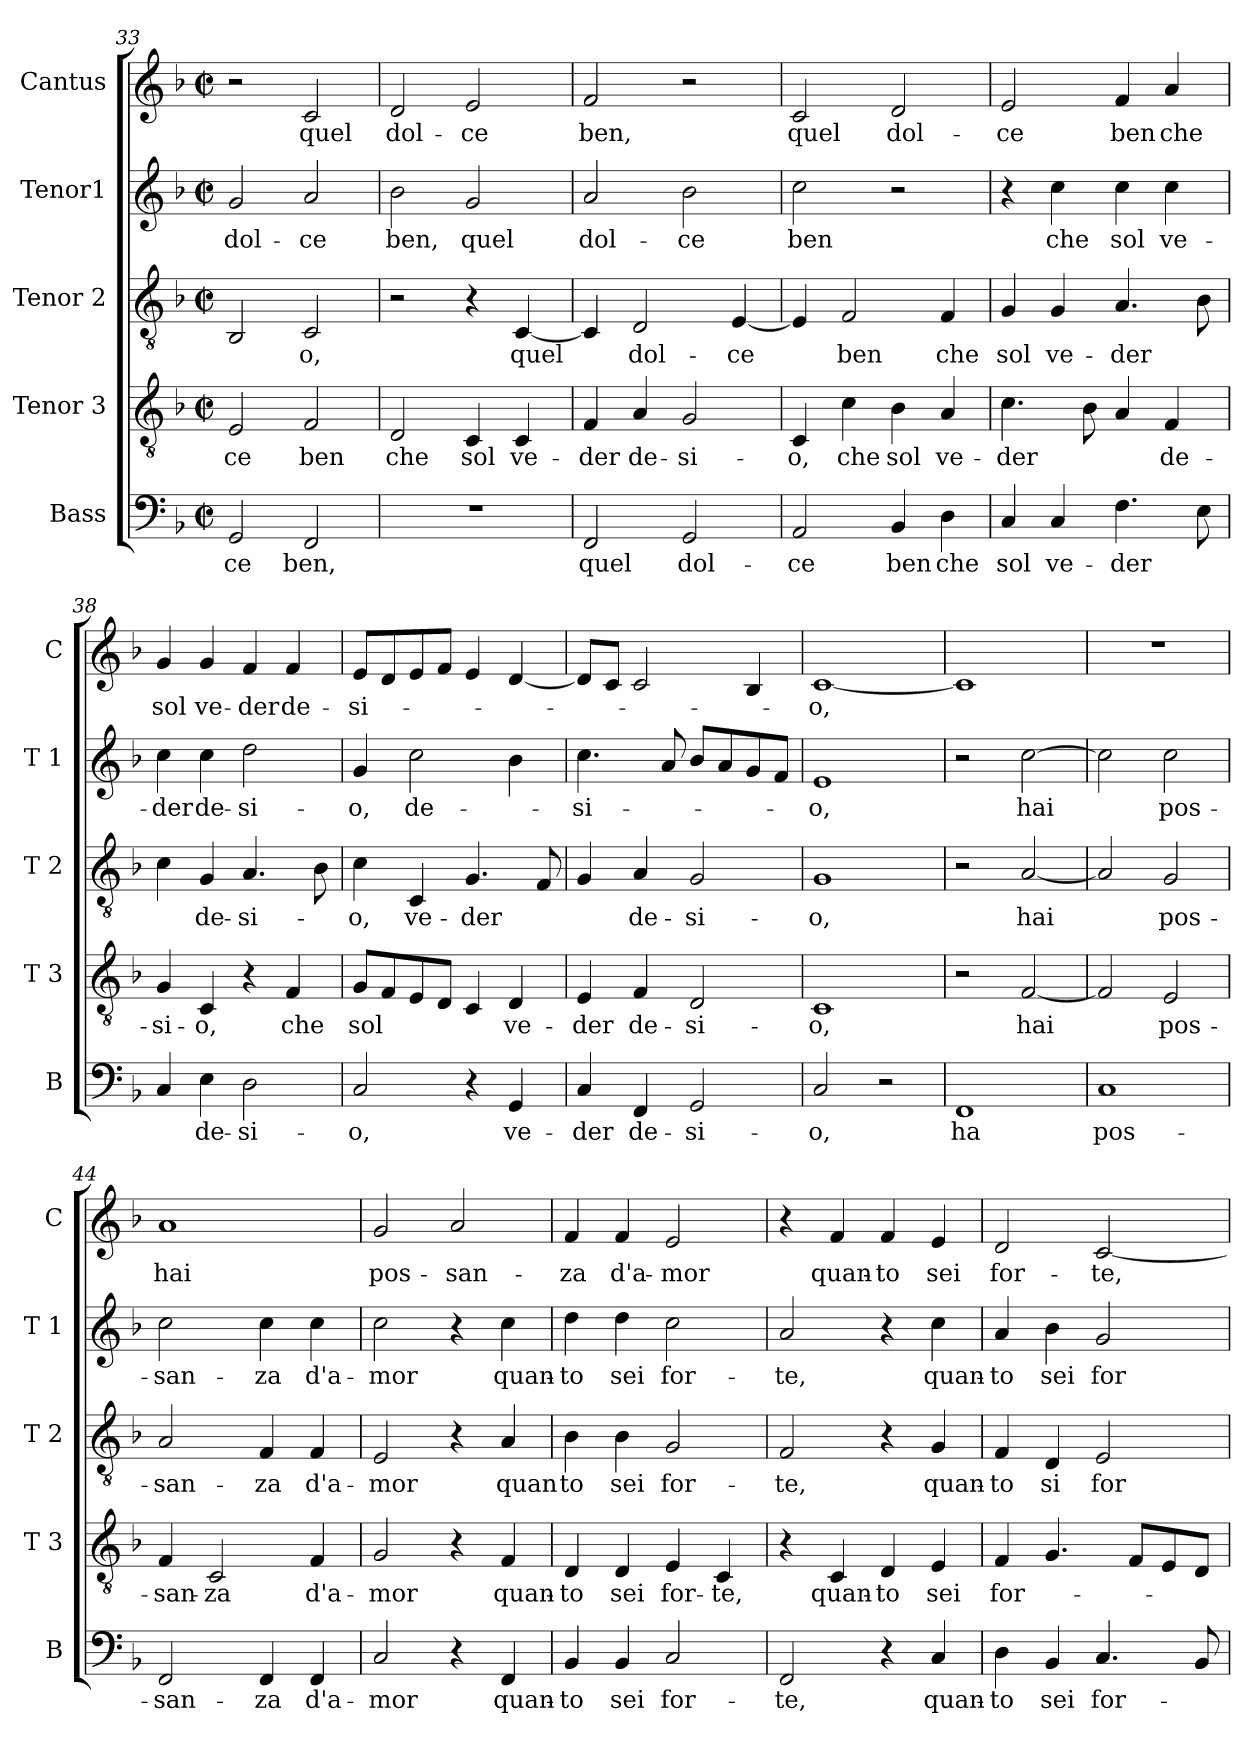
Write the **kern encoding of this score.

**kern	**text	**kern	**text	**kern	**text	**kern	**text	**kern	**text
*part5	*part5	*part4	*part4	*part3	*part3	*part2	*part2	*part1	*part1
*staff5	*staff5	*staff4	*staff4	*staff3	*staff3	*staff2	*staff2	*staff1	*staff1
*I"Bass	*	*I"Tenor 3	*	*I"Tenor 2	*	*I"Tenor1	*	*I"Cantus	*
*I'B	*	*I'T 3	*	*I'T 2	*	*I'T 1	*	*I'C	*
*clefF4	*	*clefGv2	*	*clefGv2	*	*clefG2	*	*clefG2	*
*k[b-]	*	*k[b-]	*	*k[b-]	*	*k[b-]	*	*k[b-]	*
*F:	*	*F:	*	*F:	*	*F:	*	*F:	*
*M2/2	*	*M2/2	*	*M2/2	*	*M2/2	*	*M2/2	*
*met(c|)	*	*met(c|)	*	*met(c|)	*	*met(c|)	*	*met(c|)	*
=33	=33	=33	=33	=33	=33	=33	=33	=33	=33
2GG/	-ce	2E/	-ce	2BB-/	.	2g/	dol-	2r	.
2FF/	ben,	2F/	ben	2C/	-o,	2a/	-ce	2c/	quel
=34	=34	=34	=34	=34	=34	=34	=34	=34	=34
1r	.	2D/	che	2r	.	2b-\	ben,	2d/	dol-
.	.	4C/	sol	4r	.	2g/	quel	2e/	-ce
.	.	4C/	ve-	[4C/	quel	.	.	.	.
=35	=35	=35	=35	=35	=35	=35	=35	=35	=35
2FF/	quel	4F/	-der	4C/]	.	2a/	dol-	2f/	ben,
.	.	4A/	de-	2D/	dol-	.	.	.	.
2GG/	dol-	2G/	-si-	.	.	2b-\	-ce	2r	.
.	.	.	.	[4E/	-ce	.	.	.	.
=36	=36	=36	=36	=36	=36	=36	=36	=36	=36
2AA/	-ce	4C/	-o,	4E/]	.	2cc\	ben	2c/	quel
.	.	4c\	che	2F/	ben	.	.	.	.
4BB-/	ben	4B-\	sol	.	.	2r	.	2d/	dol-
4D\	che	4A/	ve-	4F/	che	.	.	.	.
!!LO:PB:g=z
=37	=37	=37	=37	=37	=37	=37	=37	=37	=37
4C/	sol	4.c\	-der	4G/	sol	4r	.	2e/	-ce
4C/	ve-	.	.	4G/	ve-	4cc\	che	.	.
.	.	8B-\	.	.	.	.	.	.	.
4.F\	-der	4A/	.	4.A/	-der	4cc\	sol	4f/	ben
.	.	4F/	de-	.	.	4cc\	ve-	4a/	che
8E\	.	.	.	8B-\	.	.	.	.	.
=38	=38	=38	=38	=38	=38	=38	=38	=38	=38
4C/	.	4G/	-si-	4c\	.	4cc\	-der	4g/	sol
4E\	de-	4C/	-o,	4G/	de-	4cc\	de-	4g/	ve-
2D\	-si-	4r	.	4.A/	-si-	2dd\	-si-	4f/	-der
.	.	4F/	che	.	.	.	.	4f/	de-
.	.	.	.	8B-\	.	.	.	.	.
=39	=39	=39	=39	=39	=39	=39	=39	=39	=39
2C/	-o,	8G/L	sol	4c\	-o,	4g/	-o,	8e/L	-si-
.	.	8F/	.	.	.	.	.	8d/	.
.	.	8E/	.	4C/	ve-	2cc\	de-	8e/	.
.	.	8D/J	.	.	.	.	.	8f/J	.
4r	.	4C/	.	4.G/	-der	.	.	4e/	.
4GG/	ve-	4D/	ve-	.	.	4b-\	.	[4d/	.
.	.	.	.	8F/	.	.	.	.	.
=40	=40	=40	=40	=40	=40	=40	=40	=40	=40
4C/	-der	4E/	-der	4G/	.	4.cc\	-si-	8d/L]	.
.	.	.	.	.	.	.	.	8c/J	.
4FF/	de-	4F/	de-	4A/	de-	.	.	2c/	.
.	.	.	.	.	.	8a/	.	.	.
2GG/	-si-	2D/	-si-	2G/	-si-	8b-/L	.	.	.
.	.	.	.	.	.	8a/	.	.	.
.	.	.	.	.	.	8g/	.	4B-/	.
.	.	.	.	.	.	8f/J	.	.	.
=41	=41	=41	=41	=41	=41	=41	=41	=41	=41
2C/	-o,	1C	-o,	1G	-o,	1e	-o,	[1c	-o,
2r	.	.	.	.	.	.	.	.	.
!!LO:LB:g=z
=42	=42	=42	=42	=42	=42	=42	=42	=42	=42
1FF	ha	2r	.	2r	.	2r	.	1c]	.
.	.	[2F/	hai	[2A/	hai	[2cc\	hai	.	.
=43	=43	=43	=43	=43	=43	=43	=43	=43	=43
1C	pos-	2F/]	.	2A/]	.	2cc\]	.	1r	.
.	.	2E/	pos-	2G/	pos-	2cc\	pos-	.	.
=44	=44	=44	=44	=44	=44	=44	=44	=44	=44
2FF/	-san-	4F/	-san-	2A/	-san-	2cc\	-san-	1a	hai
.	.	2C/	-za	.	.	.	.	.	.
4FF/	-za	.	.	4F/	-za	4cc\	-za	.	.
4FF/	d'a-	4F/	d'a-	4F/	d'a-	4cc\	d'a-	.	.
=45	=45	=45	=45	=45	=45	=45	=45	=45	=45
2C/	-mor	2G/	-mor	2E/	-mor	2cc\	-mor	2g/	pos-
4r	.	4r	.	4r	.	4r	.	2a/	-san-
4FF/	quan-	4F/	quan-	4A/	quan	4cc\	quan-	.	.
=46	=46	=46	=46	=46	=46	=46	=46	=46	=46
4BB-/	-to	4D/	-to	4B-\	to	4dd\	-to	4f/	-za
4BB-/	sei	4D/	sei	4B-\	sei	4dd\	sei	4f/	d'a-
2C/	for-	4E/	for-	2G/	for-	2cc\	for-	2e/	-mor
.	.	4C/	-te,	.	.	.	.	.	.
=47	=47	=47	=47	=47	=47	=47	=47	=47	=47
2FF/	-te,	4r	.	2F/	-te,	2a/	-te,	4r	.
.	.	4C/	quan-	.	.	.	.	4f/	quan-
4r	.	4D/	-to	4r	.	4r	.	4f/	-to
4C/	quan-	4E/	sei	4G/	quan-	4cc\	quan-	4e/	sei
!!LO:LB:g=z
=48	=48	=48	=48	=48	=48	=48	=48	=48	=48
4D\	-to	4F/	for-	4F/	-to	4a/	-to	2d/	for-
4BB-/	sei	4.G/	.	4D/	si	4b-\	sei	.	.
4.C/	for-	.	.	2E/	for-	2g/	for-	[2c/	-te,
.	.	8F/L	.	.	.	.	.	.	.
.	.	8E/	.	.	.	.	.	.	.
8BB-/	.	8D/J	.	.	.	.	.	.	.
=	=	=	=	=	=	=	=	=	=
*-	*-	*-	*-	*-	*-	*-	*-	*-	*-
